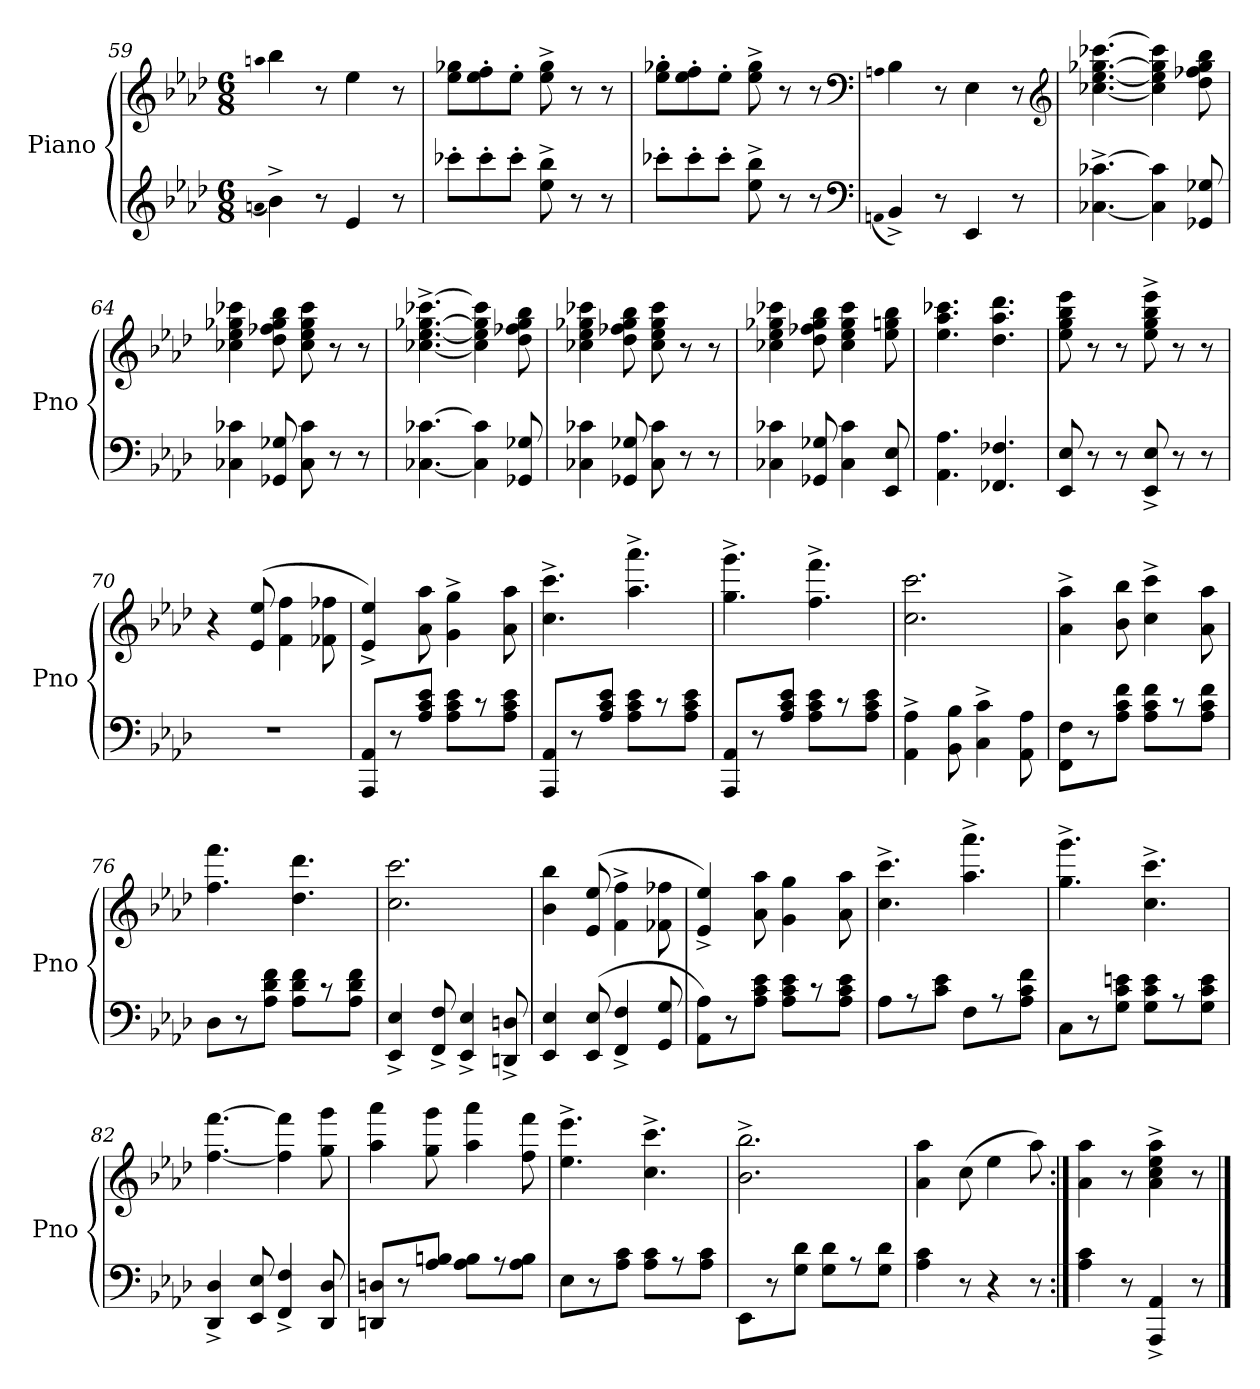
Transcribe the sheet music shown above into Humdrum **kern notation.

**kern	**kern
*part1	*part1
*staff2	*staff1
*I"Piano	*
*I'Pno	*
*clefG2	*clefG2
*k[b-e-a-d-]	*k[b-e-a-d-]
*M6/8	*M6/8
=59	=59
(qan	qaan
4b-^\)	4bb-\
8r	8r
4e-/	4ee-\
8r	8r
=60	=60
8ccc-X'\L	8ee-\ 8gg-X\L
8ccc-'\	8ee-'\ 8ff'\
8ccc-'\J	8ee-'\J
8ee-^\ 8bb-^\	8ee-^\ 8gg-^\
8r	8r
8r	8r
=61	=61
8ccc-X'\L	8ee-'\ 8gg-X'\L
8ccc-'\	8ee-'\ 8ff'\
8ccc-'\J	8ee-'\J
8ee-^\ 8bb-^\	8ee-^\ 8gg-^\
8r	8r
8r	8r
*clefF4	*clefF4
=62	=62
(qAAn	qAn
4BB-^/)	4B-\
8r	8r
4EE-/	4E-\
8r	8r
*	*clefG2
=63	=63
[4.C-X^\ [4.c-X^\	[4.cc-X\ [4.ee-\ [4.gg-X\ [4.ccc-X\
4C-]\ 4c-]\	4cc-]\ 4ee-]\ 4gg-]\ 4ccc-]\
8GG-X/ 8G-X/	8dd-\ 8ff-X\ 8gg-\ 8bb-\
=64	=64
4C-X\ 4c-X\	4cc-X\ 4ee-\ 4gg-X\ 4ccc-X\
8GG-X/ 8G-X/	8dd-\ 8ff-X\ 8gg-\ 8bb-\
8C-\ 8c-\	8cc-\ 8ee-\ 8gg-\ 8ccc-\
8r	8r
8r	8r
=65	=65
[4.C-X\ [4.c-X\	[4.cc-X^\ [4.ee-^\ [4.gg-X^\ [4.ccc-X^\
4C-]\ 4c-]\	4cc-]\ 4ee-]\ 4gg-]\ 4ccc-]\
8GG-X/ 8G-X/	8dd-\ 8ff-X\ 8gg-\ 8bb-\
=66	=66
4C-X\ 4c-X\	4cc-X\ 4ee-\ 4gg-X\ 4ccc-X\
8GG-X/ 8G-X/	8dd-\ 8ff-X\ 8gg-\ 8bb-\
8C-\ 8c-\	8cc-\ 8ee-\ 8gg-\ 8ccc-\
8r	8r
8r	8r
=67	=67
4C-X\ 4c-X\	4cc-X\ 4ee-\ 4gg-X\ 4ccc-X\
8GG-X/ 8G-X/	8dd-\ 8ff-X\ 8gg-\ 8bb-\
4C-\ 4c-\	4cc-\ 4ee-\ 4gg-\ 4ccc-\
8EE-/ 8E-/	8ee-\ 8ggn\ 8bb-\
=68	=68
4.AA-\ 4.A-\	4.ee-\ 4.aa-\ 4.ccc-X\
4.FF-X/ 4.F-X/	4.dd-\ 4.aa-\ 4.ddd-\
=69	=69
8EE-/ 8E-/	8ee-\ 8gg\ 8bb-\ 8eee-\
8r	8r
8r	8r
8EE-^/ 8E-^/	8ee-^\ 8gg^\ 8bb-^\ 8eee-^\
8r	8r
8r	8r
=70	=70
2.r	4r
.	(8e-/ 8ee-/
.	4f\ 4ff\
.	8f-X\ 8ff-X\
=71	=71
8AAA-/ 8AA-/L	4e-^/ 4ee-^/)
8r	.
8A-/ 8c/ 8e-/J	8a-\ 8aa-\
8A-\ 8c\ 8e-\L	4g^\ 4gg^\
8r	.
8A-\ 8c\ 8e-\J	8a-\ 8aa-\
=72	=72
8AAA-/ 8AA-/L	4.cc^\ 4.ccc^\
8r	.
8A-/ 8c/ 8e-/J	.
8A-\ 8c\ 8e-\L	4.aa-^\ 4.aaa-^\
8r	.
8A-\ 8c\ 8e-\J	.
=73	=73
8AAA-/ 8AA-/L	4.gg^\ 4.ggg^\
8r	.
8A-/ 8c/ 8e-/J	.
8A-\ 8c\ 8e-\L	4.ff^\ 4.fff^\
8r	.
8A-\ 8c\ 8e-\J	.
=74	=74
4AA-^\ 4A-^\	2.cc\ 2.ccc\
8BB-\ 8B-\	.
4C^\ 4c^\	.
8AA-\ 8A-\	.
=75	=75
8FF\ 8F\L	4a-^\ 4aa-^\
8r	.
8A-\ 8c\ 8f\J	8b-\ 8bb-\
8A-\ 8c\ 8f\L	4cc^\ 4ccc^\
8r	.
8A-\ 8c\ 8f\J	8a-\ 8aa-\
=76	=76
8D-\L	4.ff\ 4.fff\
8r	.
8A-\ 8d-\ 8f\J	.
8A-\ 8d-\ 8f\L	4.dd-\ 4.ddd-\
8r	.
8A-\ 8d-\ 8f\J	.
=77	=77
4EE-^/ 4E-^/	2.cc\ 2.ccc\
8FF^/ 8F^/	.
4EE-^/ 4E-^/	.
8DDn^/ 8Dn^/	.
=78	=78
4EE-/ 4E-/	4b-\ 4bb-\
(8EE-/ 8E-/	(8e-/ 8ee-/
4FF^/ 4F^/	4f^\ 4ff^\
8GG/ 8G/	8f-X\ 8ff-X\
=79	=79
8AA-\ 8A-\L)	4e-^/ 4ee-^/)
8r	.
8A-\ 8c\ 8e-\J	8a-\ 8aa-\
8A-\ 8c\ 8e-\L	4g\ 4gg\
8r	.
8A-\ 8c\ 8e-\J	8a-\ 8aa-\
=80	=80
8A-\L	4.cc^\ 4.ccc^\
8r	.
8c\ 8e-\J	.
8F\L	4.aa-^\ 4.aaa-^\
8r	.
8A-\ 8c\ 8f\J	.
=81	=81
8C\L	4.gg^\ 4.ggg^\
8r	.
8G\ 8c\ 8en\J	.
8G\ 8c\ 8e\L	4.cc^\ 4.ccc^\
8r	.
8G\ 8c\ 8e\J	.
=82	=82
4DD-^/ 4D-^/	[4.ff\ [4.fff\
8EE-/ 8E-/	.
4FF^/ 4F^/	4ff]\ 4fff]\
8DD-/ 8D-/	8gg\ 8ggg\
=83	=83
8DDn/ 8Dn/L	4aa-\ 4aaa-\
8r	.
8A-/ 8Bn/J	8gg\ 8ggg\
8A-\ 8B\L	4aa-\ 4aaa-\
8r	.
8A-\ 8B\J	8ff\ 8fff\
=84	=84
8E-\L	4.ee-^\ 4.eee-^\
8r	.
8A-\ 8c\J	.
8A-\ 8c\L	4.cc^\ 4.ccc^\
8r	.
8A-\ 8c\J	.
=85	=85
8EE-\L	2.b-^\ 2.bb-^\
8r	.
8G\ 8d-\J	.
8G\ 8d-\L	.
8r	.
8G\ 8d-\J	.
=86	=86
4A-\ 4c\	4a-\ 4aa-\
8r	(8cc\
4r	4ee-\
8r	8aa-\)
=87:|!	=87:|!
4A-\ 4c\	4a-\ 4aa-\
8r	8r
4AAA-^/ 4AA-^/	4a-^\ 4cc^\ 4ee-^\ 4aa-^\
8r	8r
==	==
*-	*-
